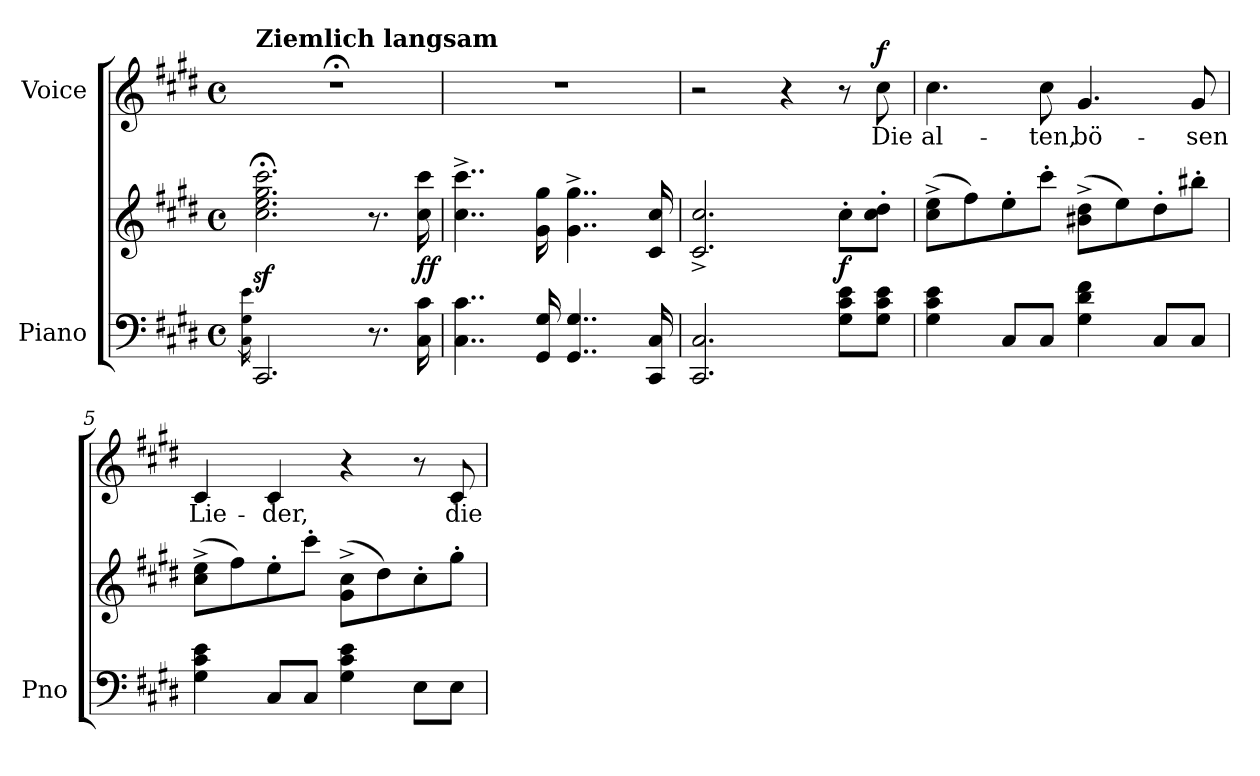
**kern	**kern	**dynam	**kern	**text	**dynam
*part2	*part2	*part2	*part1	*part1	*part1
*staff3	*staff2	*staff2/3	*staff1	*staff1	*staff1
*I"Piano	*	*	*I"Voice	*	*
*I'Pno	*	*	*	*	*
*clefF4	*clefG2	*	*clefG2	*	*
*k[f#c#g#d#]	*k[f#c#g#d#]	*	*k[f#c#g#d#]	*	*
*M4/4	*M4/4	*	*M4/4	*	*
*met(c)	*met(c)	*	*met(c)	*	*
=1	=1	=1	=1	=1	=1
16qC#\ 16qG#\ 16qe\	.	.	.	.	.
!	!	!	!LO:TX:a:B:t=Ziemlich langsam	!	!
2.CC#/	2.cc#\z<;< 2.ee\z<;< 2.gg#\z<;< 2.ccc#\z<;<	.	1r;<	.	.
8.r	8.r	.	.	.	.
!	!	!LO:DY:b	!	!	!
16C#\ 16c#\	16cc#\ 16ccc#\	ff	.	.	.
=2	=2	=2	=2	=2	=2
4..C#\ 4..c#\	4..cc#\^< 4..ccc#\^<	.	1r	.	.
16GG#/ 16G#/	16g#\ 16gg#\	.	.	.	.
4..GG#/ 4..G#/	4..g#\^< 4..gg#\^<	.	.	.	.
16CC#/ 16C#/	16c#/ 16cc#/	.	.	.	.
=3	=3	=3	=3	=3	=3
2.CC#/ 2.C#/	2.c#/^ 2.cc#/^	.	2r	.	.
.	.	.	4r	.	.
!	!	!LO:DY:b	!	!	!
8G#\ 8c#\ 8e\L	8cc#'\L	f	8r	.	.
!	!	!	!	!LO:LY:b	!LO:DY:a
8G#\ 8c#\ 8e\J	8cc#\' 8dd#\'J	.	8cc#\	Die	f
=4	=4	=4	=4	=4	=4
!	!	!	!	!LO:LY:b	!
4G#\ 4c#\ 4e\	(8cc#\^< 8ee\^<L	.	4.cc#\	al-	.
.	8ff#\)	.	.	.	.
8C#/L	8ee'\	.	.	.	.
!	!	!	!	!LO:LY:b	!
8C#/J	8ccc#'\J	.	8cc#\	-ten,	.
!	!	!	!	!LO:LY:b	!
4G#\ 4d#\ 4f#\	(8b#X\^< 8dd#\^<L	.	4.g#/	bö-	.
.	8ee\)	.	.	.	.
8C#/L	8dd#'\	.	.	.	.
!	!	!	!	!LO:LY:b	!
8C#/J	8bb#X'\J	.	8g#/	-sen	.
=5	=5	=5	=5	=5	=5
!	!	!	!	!LO:LY:b	!
4G#\ 4c#\ 4e\	(8cc#\^< 8ee\^<L	.	4c#/	Lie-	.
.	8ff#\)	.	.	.	.
!	!	!	!	!LO:LY:b	!
8C#/L	8ee'\	.	4c#/	-der,	.
8C#/J	8ccc#'\J	.	.	.	.
4G#\ 4c#\ 4e\	(8g#\^< 8cc#\^<L	.	4r	.	.
.	8dd#\)	.	.	.	.
8E\L	8cc#'\	.	8r	.	.
!	!	!	!	!LO:LY:b	!
8E\J	8gg#'\J	.	8c#/	die	.
=	=	=	=	=	=
*-	*-	*-	*-	*-	*-
